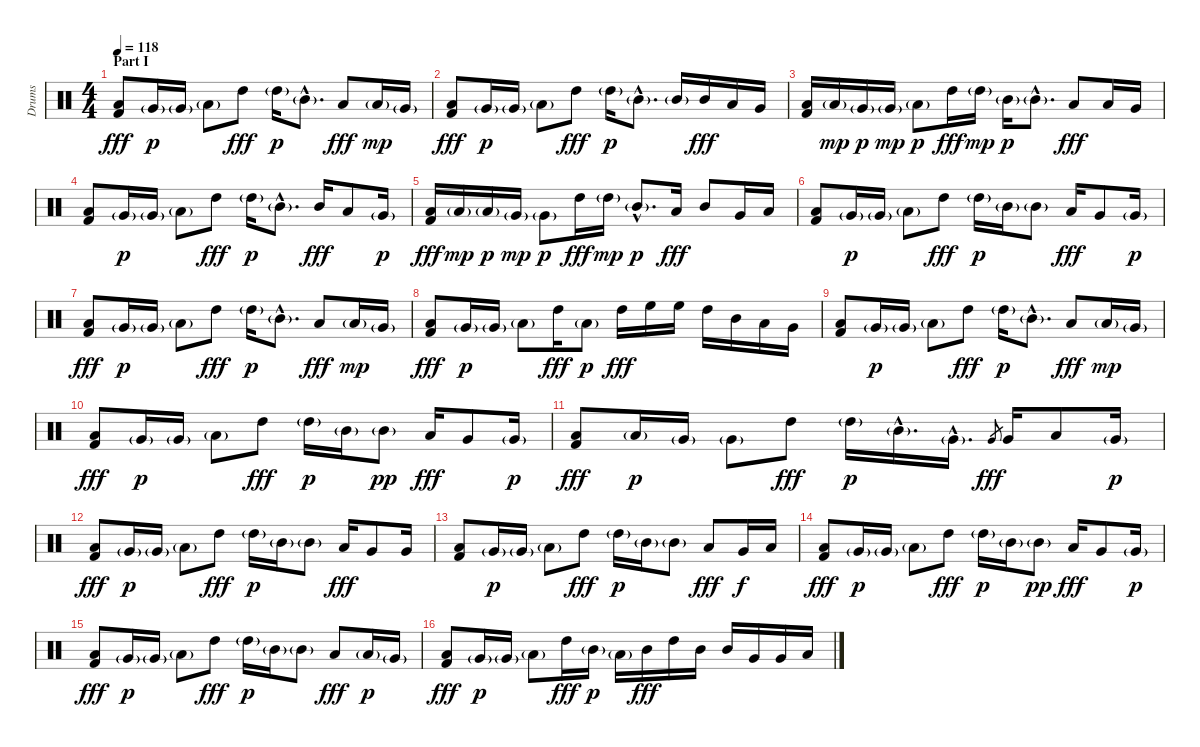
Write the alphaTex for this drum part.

\track ("Drums" "Drums") {instrument percussion}
\staff {score}
\articulation defaults
\ts (4 4)
\section ("" "Part I")
\tempo 118
\clef neutral
\ks c
("Low Floor Tom (hit)" "Kick (hit) 2").8{dy fff} "Very Low Tom (hit)"{g}.16{dy p} "Very Low Tom (hit)"{g}.16 "Low Floor Tom (hit)"{g}.8 "High Tom (hit)".8{dy fff} "High Tom (hit)"{g}.16{dy p} "Mid Tom (hit)"{g hac}.8{d} "Low Tom (hit)".8{dy fff} "Low Tom (hit)"{g}.16{dy mp} "Very Low Tom (hit)"{g}.16 |
("Low Floor Tom (hit)" "Kick (hit) 2").8{dy fff} "Very Low Tom (hit)"{g}.16{dy p} "Very Low Tom (hit)"{g}.16 "Low Floor Tom (hit)"{g}.8 "High Tom (hit)".8{dy fff} "High Tom (hit)"{g}.16{dy p} "Mid Tom (hit)"{g hac}.8{d} "Mid Tom (hit)"{g}.16 "Mid Tom (hit)".16{dy fff} "Low Tom (hit)".16 "Very Low Tom (hit)".16 |
("Low Floor Tom (hit)" "Kick (hit) 2").16 "Low Tom (hit)"{g}.16{dy mp} "Very Low Tom (hit)"{g}.16{dy p} "Very Low Tom (hit)"{g}.16{dy mp} "Low Floor Tom (hit)"{g}.8{dy p} "High Tom (hit)".16{dy fff} "High Tom (hit)"{g}.16{dy mp} "Mid Tom (hit)"{g}.16{dy p} "Mid Tom (hit)"{g hac}.8{d} "Low Tom (hit)".8{dy fff} "Low Tom (hit)".16 "Very Low Tom (hit)".16 |
("Low Floor Tom (hit)" "Kick (hit) 2").8 "Very Low Tom (hit)"{g}.16{dy p} "Very Low Tom (hit)"{g}.16 "Low Floor Tom (hit)"{g}.8 "High Tom (hit)".8{dy fff} "High Tom (hit)"{g}.16{dy p} "Mid Tom (hit)"{g hac}.8{d} "Mid Tom (hit)".16{dy fff} "Low Tom (hit)".8 "Very Low Tom (hit)"{g}.16{dy p} |
("Low Floor Tom (hit)" "Kick (hit) 2").16{dy fff} "Low Floor Tom (hit)"{g}.16{dy mp} "Low Floor Tom (hit)"{g}.16{dy p} "Very Low Tom (hit)"{g}.16{dy mp} "Very Low Tom (hit)"{g}.8{dy p} "High Tom (hit)".16{dy fff} "High Tom (hit)"{g}.16{dy mp} "Mid Tom (hit)"{g hac}.8{d dy p} "Low Tom (hit)".16{dy fff} "Mid Tom (hit)".8 "Very Low Tom (hit)".16 "Low Tom (hit)".16 |
("Low Floor Tom (hit)" "Kick (hit) 2").8 "Very Low Tom (hit)"{g}.16{dy p} "Very Low Tom (hit)"{g}.16 "Low Floor Tom (hit)"{g}.8 "High Tom (hit)".8{dy fff} "High Tom (hit)"{g}.16{dy p} "Mid Tom (hit)"{g}.16 "Mid Tom (hit)"{g}.8 "Low Tom (hit)".16{dy fff} "Very Low Tom (hit)".8 "Very Low Tom (hit)"{g}.16{dy p} |
("Low Floor Tom (hit)" "Kick (hit) 2").8{dy fff} "Very Low Tom (hit)"{g}.16{dy p} "Very Low Tom (hit)"{g}.16 "Low Floor Tom (hit)"{g}.8 "High Tom (hit)".8{dy fff} "High Tom (hit)"{g}.16{dy p} "Mid Tom (hit)"{g hac}.8{d} "Low Tom (hit)".8{dy fff} "Low Tom (hit)"{g}.16{dy mp} "Very Low Tom (hit)"{g}.16 |
("Low Floor Tom (hit)" "Kick (hit) 2").8{dy fff} "Very Low Tom (hit)"{g}.16{dy p} "Very Low Tom (hit)"{g}.16 "Low Floor Tom (hit)"{g}.8 "High Tom (hit)".16{dy fff} "Low Tom (hit)"{g}.8{dy p} "High Tom (hit)".16{dy fff} "High Floor Tom (hit)".16 "High Floor Tom (hit)".16 "High Tom (hit)".16 "Mid Tom (hit)".16 "Low Tom (hit)".16 "Very Low Tom (hit)".16 |
("Low Floor Tom (hit)" "Kick (hit) 2").8 "Very Low Tom (hit)"{g}.16{dy p} "Very Low Tom (hit)"{g}.16 "Low Floor Tom (hit)"{g}.8 "High Tom (hit)".8{dy fff} "High Tom (hit)"{g}.16{dy p} "Mid Tom (hit)"{g hac}.8{d} "Low Tom (hit)".8{dy fff} "Low Tom (hit)"{g}.16{dy mp} "Very Low Tom (hit)"{g}.16 |
("Low Floor Tom (hit)" "Kick (hit) 2").8{dy fff} "Very Low Tom (hit)"{g}.16{dy p} "Very Low Tom (hit)"{g}.16 "Low Floor Tom (hit)"{g}.8 "High Tom (hit)".8{dy fff} "High Tom (hit)"{g}.16{dy p} "Mid Tom (hit)"{g}.16 "Mid Tom (hit)"{g}.8{dy pp} "Low Tom (hit)".16{dy fff} "Very Low Tom (hit)".8 "Very Low Tom (hit)"{g}.16{dy p} |
("Low Floor Tom (hit)" "Kick (hit) 2").8{dy fff} "Low Floor Tom (hit)"{g}.16{dy p} "Very Low Tom (hit)"{g}.16 "Very Low Tom (hit)"{g}.8 "High Tom (hit)".8{dy fff} "High Tom (hit)"{g}.16{dy p} "Mid Tom (hit)"{g hac}.16{d} "Very Low Tom (hit)"{g hac}.16{d} "Very Low Tom (hit)".8{gr dy fff} "Very Low Tom (hit)".16 "Low Tom (hit)".8 "Very Low Tom (hit)"{g}.16{dy p} |
("Low Floor Tom (hit)" "Kick (hit) 2").8{dy fff} "Very Low Tom (hit)"{g}.16{dy p} "Very Low Tom (hit)"{g}.16 "Low Floor Tom (hit)"{g}.8 "High Tom (hit)".8{dy fff} "High Tom (hit)"{g}.16{dy p} "Mid Tom (hit)"{g}.16 "Mid Tom (hit)"{g}.8 "Low Tom (hit)".16{dy fff} "Very Low Tom (hit)".8 "Very Low Tom (hit)".16 |
("Low Floor Tom (hit)" "Kick (hit) 2").8 "Very Low Tom (hit)"{g}.16{dy p} "Very Low Tom (hit)"{g}.16 "Low Floor Tom (hit)"{g}.8 "High Tom (hit)".8{dy fff} "High Tom (hit)"{g}.16{dy p} "Mid Tom (hit)"{g}.16 "Mid Tom (hit)"{g}.8 "Low Tom (hit)".8{dy fff} "Very Low Tom (hit)".16{dy f} "Low Tom (hit)".16 |
("Low Floor Tom (hit)" "Kick (hit) 2").8{dy fff} "Very Low Tom (hit)"{g}.16{dy p} "Very Low Tom (hit)"{g}.16 "Low Floor Tom (hit)"{g}.8 "High Tom (hit)".8{dy fff} "High Tom (hit)"{g}.16{dy p} "Mid Tom (hit)"{g}.16 "Mid Tom (hit)"{g}.8{dy pp} "Low Tom (hit)".16{dy fff} "Very Low Tom (hit)".8 "Very Low Tom (hit)"{g}.16{dy p} |
("Low Floor Tom (hit)" "Kick (hit) 2").8{dy fff} "Very Low Tom (hit)"{g}.16{dy p} "Very Low Tom (hit)"{g}.16 "Low Floor Tom (hit)"{g}.8 "High Tom (hit)".8{dy fff} "High Tom (hit)"{g}.16{dy p} "Mid Tom (hit)"{g}.16 "Mid Tom (hit)"{g}.8 "Low Tom (hit)".8{dy fff} "Low Tom (hit)"{g}.16{dy p} "Very Low Tom (hit)"{g}.16 |
("Low Floor Tom (hit)" "Kick (hit) 2").8{dy fff} "Very Low Tom (hit)"{g}.16{dy p} "Very Low Tom (hit)"{g}.16 "Low Floor Tom (hit)"{g}.8 "High Tom (hit)".16{dy fff} "Mid Tom (hit)"{g}.16{dy p} "Low Tom (hit)"{g}.16 "Mid Tom (hit)".16{dy fff} "High Tom (hit)".16 "Mid Tom (hit)".16 "Mid Tom (hit)".16 "Very Low Tom (hit)".16 "Very Low Tom (hit)".16 "Low Floor Tom (hit)".16
